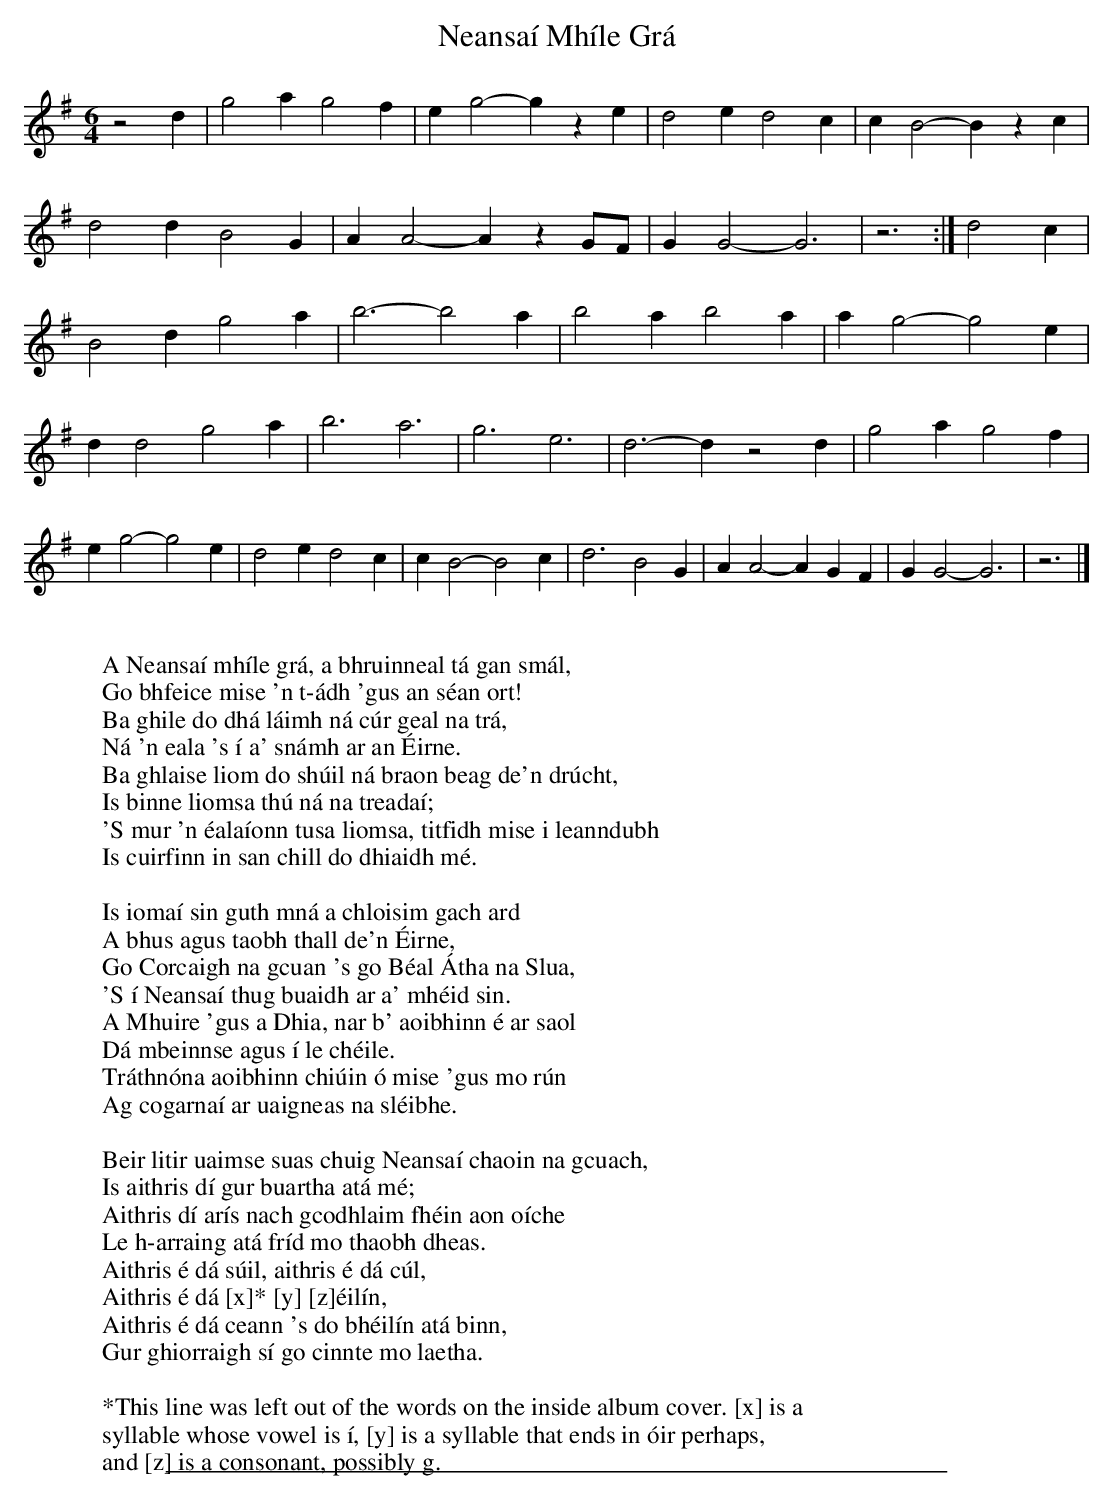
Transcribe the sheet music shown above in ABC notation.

X:1
T: Neansa\'i Mh\'ile Gr\'a
W:
W: A Neansa\'i mh\'ile gr\'a, a bhruinneal t\'a gan sm\'al,
W: Go bhfeice mise 'n t-\'adh 'gus an s\'ean ort!
W: Ba ghile do dh\'a l\'aimh n\'a c\'ur geal na tr\'a,
W: N\'a 'n eala 's \'i a' sn\'amh ar an \'Eirne.
W: Ba ghlaise liom do sh\'uil n\'a braon beag de'n dr\'ucht,
W: Is binne liomsa th\'u n\'a na treada\'i;
W: 'S mur 'n \'eala\'ionn tusa liomsa, titfidh mise i leanndubh
W: Is cuirfinn in san chill do dhiaidh m\'e.
W:
W: Is ioma\'i sin guth mn\'a a chloisim gach ard
W: A bhus agus taobh thall de'n \'Eirne,
W: Go Corcaigh na gcuan 's go B\'eal \'Atha na Slua,
W: 'S \'i Neansa\'i thug buaidh ar a' mh\'eid sin.
W: A Mhuire 'gus a Dhia, nar b' aoibhinn \'e ar saol
W: D\'a mbeinnse agus \'i le ch\'eile.
W: Tr\'athn\'ona aoibhinn chi\'uin \'o mise 'gus mo r\'un
W: Ag cogarna\'i ar uaigneas na sl\'eibhe.
W:
W: Beir litir uaimse suas chuig Neansa\'i chaoin na gcuach,
W: Is aithris d\'i gur buartha at\'a m\'e;
W: Aithris d\'i ar\'is nach gcodhlaim fh\'ein aon o\'iche
W: Le h-arraing at\'a fr\'id mo thaobh dheas.
W: Aithris \'e d\'a s\'uil, aithris \'e d\'a c\'ul,
W: Aithris \'e d\'a [x]* [y] [z]\'eil\'in,
W: Aithris \'e d\'a ceann 's do bh\'eil\'in at\'a binn,
W: Gur ghiorraigh s\'i go cinnte mo laetha.
W:
W: *This line was left out of the words on the inside album cover. [x] is a
W: syllable whose vowel is \'i, [y] is a syllable that ends in \'oir perhaps,
W: and [z] is a consonant, possibly g.
M:6/4
L:1/4
K:G
z2 d | g2 a g2 f | e g2-g z e | d2 e d2 c | c B2-B z \
    c | d2 d B2 G | A A2-A z G/F/ | G G2-G3 | z3 :|\
d2 c | B2 d g2 a | b3-b2 a | b2 a b2 a | a g2-g2 e |\
        d d2 g2 a | b3 a3 | g3 e3 | d3-d z2 \
    d | g2 a g2 f | e g2-g2 e | d2 e d2 c | c B2-B2 \
    c | d3   B2 G | A A2-A G F | G G2-G3 | z3 |]**
